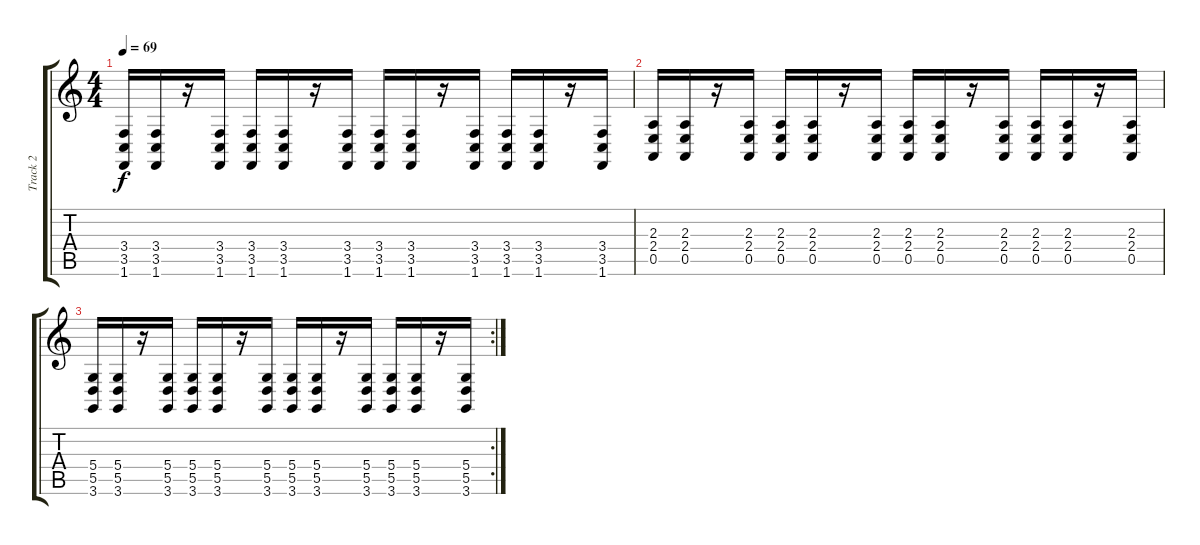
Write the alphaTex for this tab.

\track ("Track 2" "Track 2") {instrument acousticgrandpiano}
\staff {score tabs}
\tuning (E4 B3 G3 D3 A2 E2) {hide}
\ts (4 4)
\tempo 69
\clef g2
\ks c
(3.4 3.5 1.6).16{dy f} (3.4 3.5 1.6).16 r.16 (3.4 3.5 1.6).16 (3.4 3.5 1.6).16 (3.4 3.5 1.6).16 r.16 (3.4 3.5 1.6).16 (3.4 3.5 1.6).16 (3.4 3.5 1.6).16 r.16 (3.4 3.5 1.6).16 (3.4 3.5 1.6).16 (3.4 3.5 1.6).16 r.16 (3.4 3.5 1.6).16 |
(2.3 2.4 0.5).16 (2.3 2.4 0.5).16 r.16 (2.3 2.4 0.5).16 (2.3 2.4 0.5).16 (2.3 2.4 0.5).16 r.16 (2.3 2.4 0.5).16 (2.3 2.4 0.5).16 (2.3 2.4 0.5).16 r.16 (2.3 2.4 0.5).16 (2.3 2.4 0.5).16 (2.3 2.4 0.5).16 r.16 (2.3 2.4 0.5).16 |
\rc 2
(5.4 5.5 3.6).16 (5.4 5.5 3.6).16 r.16 (5.4 5.5 3.6).16 (5.4 5.5 3.6).16 (5.4 5.5 3.6).16 r.16 (5.4 5.5 3.6).16 (5.4 5.5 3.6).16 (5.4 5.5 3.6).16 r.16 (5.4 5.5 3.6).16 (5.4 5.5 3.6).16 (5.4 5.5 3.6).16 r.16 (5.4 5.5 3.6).16
